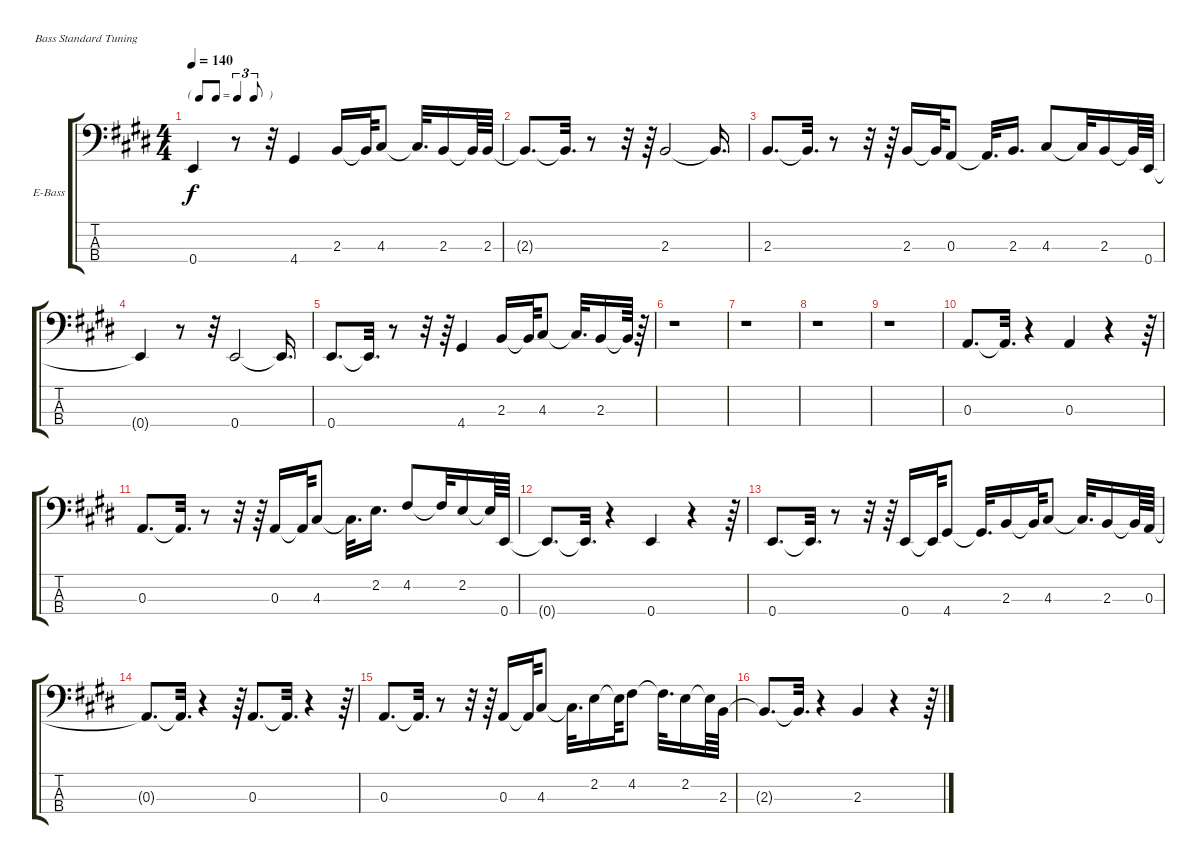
\bracketExtendMode groupsimilarinstruments
\firstSystemTrackNameOrientation horizontal
\otherSystemsTrackNameOrientation horizontal
\track ("Bass" "E-Bass") {instrument electricbassfinger}
\staff {score tabs}
\tuning (G2 D2 A1 E1)
\ts (4 4)
\tf triplet8th
\tempo 140
\clef f4
\ks e
0.4.4{dy f} r.8 r.32 4.4.4 2.3.16 2.3{t}.64 4.3.8 4.3{t}.32{d} 2.3.16 2.3{t}.64 2.3.64 |
2.3{t}.8{d} 2.3{t}.32{d} r.8 r.32 r.64 2.3.2 2.3{t}.16{d} |
2.3.8{d} 2.3{t}.32{d} r.8 r.32 r.64 2.3.16 2.3{t}.64 0.3.8 0.3{t}.32{d} 2.3.16{d} 4.3.8 4.3{t}.32 2.3.16 2.3{t}.64 0.4.64 |
0.4{t}.4 r.8 r.32 0.4.2 0.4{t}.16{d} |
0.4.8{d} 0.4{t}.32{d} r.8 r.32 r.64 4.4.4 2.3.16 2.3{t}.64 4.3.8 4.3{t}.32{d} 2.3.16 2.3{t}.64 r.64 |
r.1 |
r.1 |
r.1 |
r.1 |
0.3.8{d} 0.3{t}.32{d} r.4 0.3.4 r.4 r.64 |
0.3.8{d} 0.3{t}.32{d} r.8 r.32 r.64 0.3.16 0.3{t}.64 4.3.8 4.3{t}.32{d} 2.2.16{d} 4.2.8 4.2{t}.32 2.2.16 2.2{t}.64 0.4.64 |
0.4{t}.8{d} 0.4{t}.32{d} r.4 0.4.4 r.4 r.64 |
0.4.8{d} 0.4{t}.32{d} r.8 r.32 r.64 0.4.16 0.4{t}.64 4.4.8 4.4{t}.32{d} 2.3.16 2.3{t}.64 4.3.8 4.3{t}.32{d} 2.3.16 2.3{t}.64 0.3.64 |
0.3{t}.8{d} 0.3{t}.32{d} r.4 r.64 0.3.8{d} 0.3{t}.32{d} r.4 r.64 |
0.3.8{d} 0.3{t}.32{d} r.8 r.32 r.64 0.3.16 0.3{t}.64 4.3.8 4.3{t}.32{d} 2.2.16 2.2{t}.64 4.2.8 4.2{t}.32{d} 2.2.16 2.2{t}.64 2.3.64 |
2.3{t}.8{d} 2.3{t}.32{d} r.4 2.3.4 r.4 r.64
